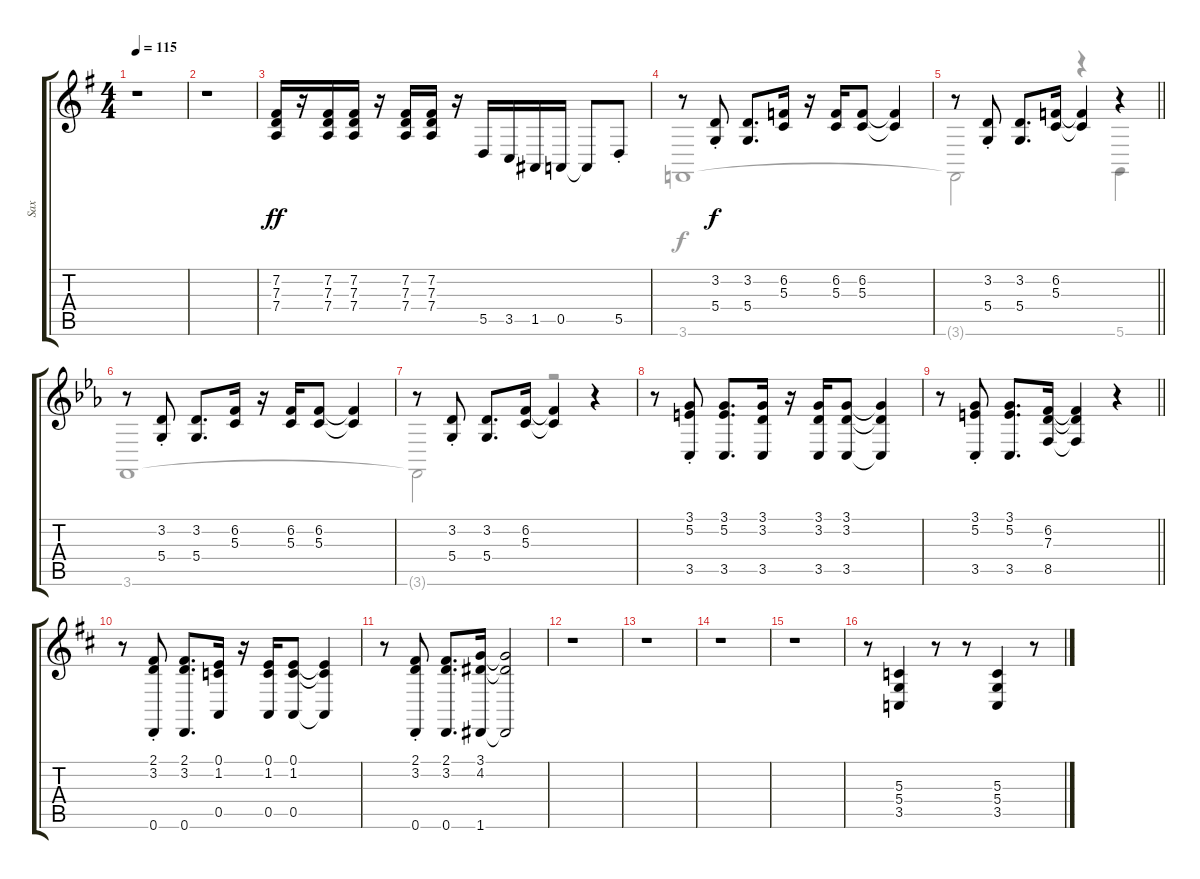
\track ("Sax" "Sax") {instrument altosax}
\staff {score tabs}
\tuning (E4 B3 G3 D3 A2 D2) {hide}
\voice
\ts (4 4)
\tempo 115
\clef g2
\ks g
r.1{dy f} |
r.1 |
(7.2 7.3 7.4).16{dy ff} r.16 (7.2 7.3 7.4).16 (7.2 7.3 7.4).16 r.16 (7.2 7.3 7.4).16 (7.2 7.3 7.4).16 r.16 5.5.16 3.5.16 1.5.16 0.5.16 0.5{t}.8 5.5{st}.8 |
r.8 (3.2{st} 5.4{st}).8{dy f} (3.2 5.4).8{d} (6.2 5.3).16 r.16 (6.2 5.3).16 (6.2 5.3).8 (6.2{t} 5.3{t}).4 |
\barLineRight lightlight
r.8 (3.2{st} 5.4{st}).8 (3.2 5.4).8{d} (6.2 5.3).16 (6.2{t} 5.3{t}).4 r.4 |
\ks eb
r.8 (3.2{st} 5.4{st}).8 (3.2 5.4).8{d} (6.2 5.3).16 r.16 (6.2 5.3).16 (6.2 5.3).8 (6.2{t} 5.3{t}).4 |
r.8 (3.2{st} 5.4{st}).8 (3.2 5.4).8{d} (6.2 5.3).16 (6.2{t} 5.3{t}).4 r.4 |
r.8 (3.1{st} 5.2{st} 3.5{st}).8 (3.1 5.2 3.5).8{d} (3.1 3.2 3.5).16 r.16 (3.1 3.2 3.5).16 (3.1 3.2 3.5).8 (3.1{t} 3.2{t} 3.5{t}).4 |
\barLineRight lightlight
r.8 (3.1{st} 5.2{st} 3.5{st}).8 (3.1 5.2 3.5).8{d} (6.2 7.3 8.5).16 (6.2{t} 7.3{t} 8.5{t}).4 r.4 |
\ks d
r.8 (2.1{st} 3.2{st} 0.6{st}).8 (2.1 3.2 0.6).8{d} (0.1 1.2 0.5).16 r.16 (0.1 1.2 0.5).16 (0.1 1.2 0.5).8 (0.1{t} 1.2{t} 0.5{t}).4 |
r.8 (2.1{st} 3.2{st} 0.6{st}).8 (2.1 3.2 0.6).8{d} (3.1 4.2 1.6).16 (3.1{t} 4.2{t} 1.6{t}).2 |
r.1 |
r.1 |
r.1 |
r.1 |
r.8 (5.3 5.4 3.5).4 r.8 r.8 (5.3 5.4 3.5).4 r.8
\voice
\clef g2
\ottava regular
\simile none
\ks g
|
|
|
3.6.1 |
\barLineRight lightlight
3.6{t}.2 r.4 5.6.4 |
\ks eb
3.6.1 |
3.6{t}.2 r.2 |
|
\barLineRight lightlight
|
\ks d
|
|
|
|
|
|
